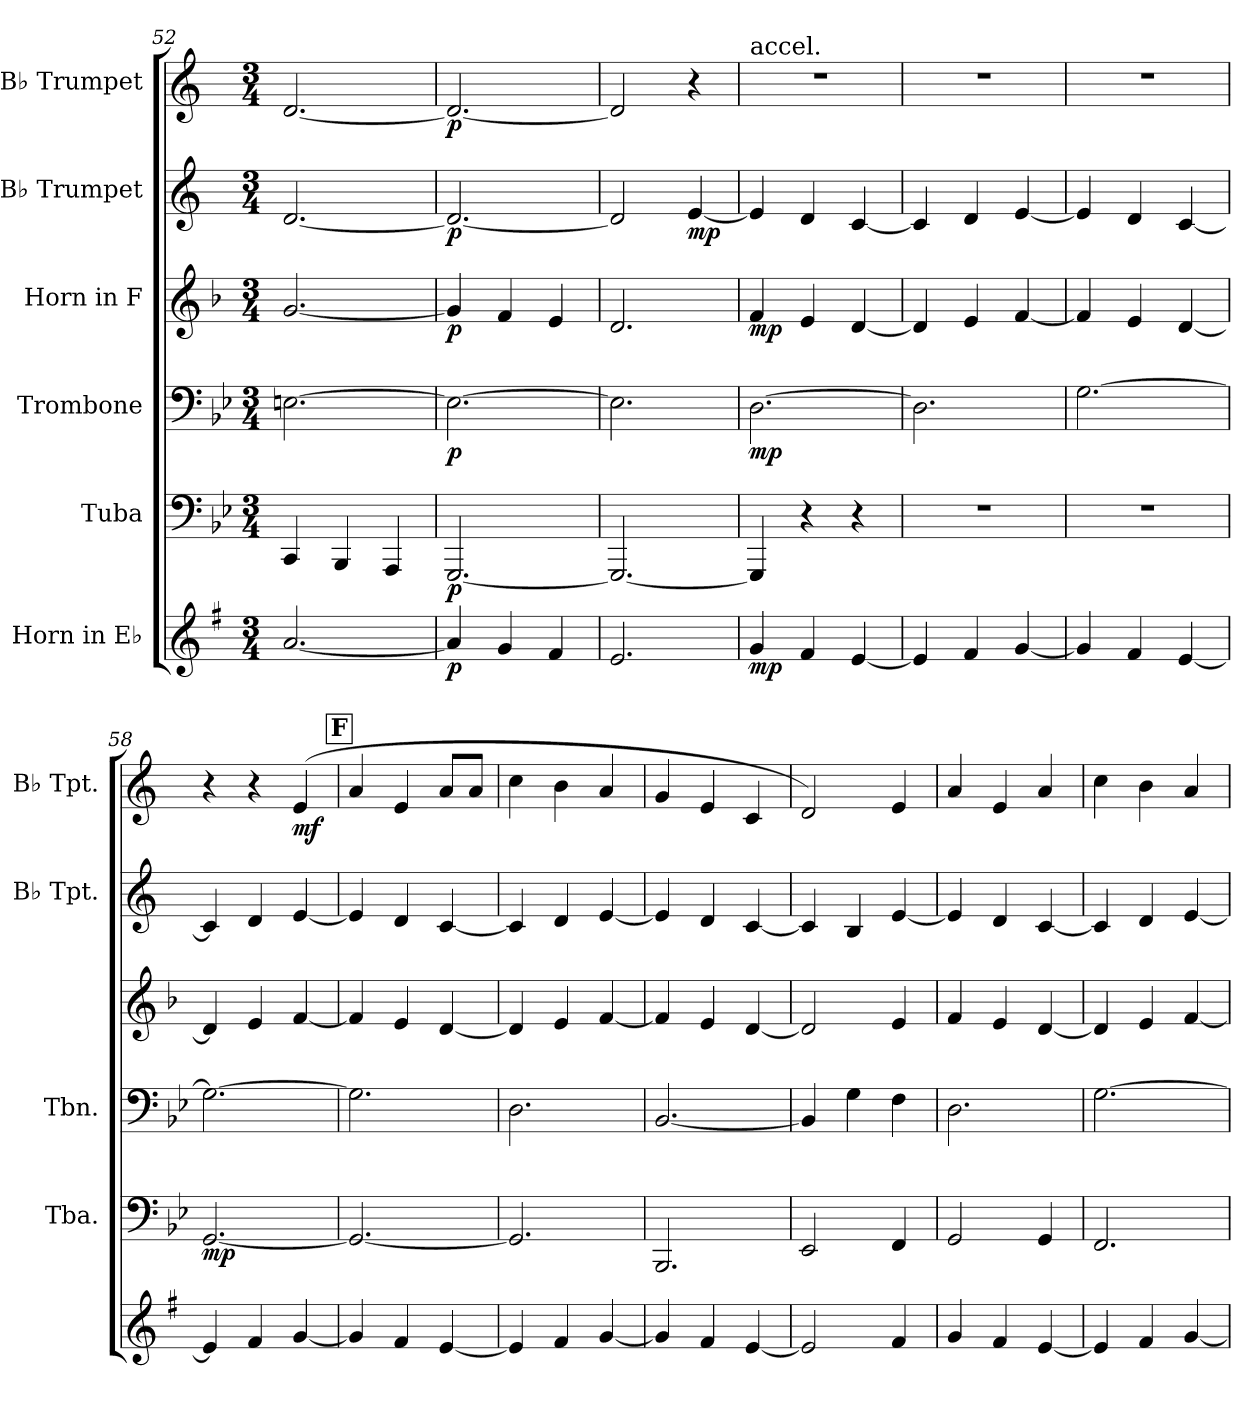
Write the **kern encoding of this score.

**kern	**dynam	**kern	**dynam	**kern	**dynam	**kern	**dynam	**kern	**dynam	**kern	**dynam
*part6	*part6	*part5	*part5	*part4	*part4	*part3	*part3	*part2	*part2	*part1	*part1
*staff6	*staff6	*staff5	*staff5	*staff4	*staff4	*staff3	*staff3	*staff2	*staff2	*staff1	*staff1
*I"Horn in E♭	*	*I"Tuba	*	*I"Trombone	*	*I"Horn in F	*	*I"B♭ Trumpet	*	*I"B♭ Trumpet	*
*	*	*I'Tba.	*	*I'Tbn.	*	*	*	*I'B♭ Tpt.	*	*I'B♭ Tpt.	*
*clefG2	*	*clefF4	*	*clefF4	*	*clefG2	*	*clefG2	*	*clefG2	*
*ITrd5c9	*	*	*	*	*	*ITrd4c7	*	*ITrd1c2	*	*ITrd1c2	*
*k[b-e-]	*	*k[b-e-]	*	*k[b-e-]	*	*k[b-e-]	*	*k[b-e-]	*	*k[b-e-]	*
*M3/4	*	*M3/4	*	*M3/4	*	*M3/4	*	*M3/4	*	*M3/4	*
=52	=52	=52	=52	=52	=52	=52	=52	=52	=52	=52	=52
[2.c/	.	4CC/	.	[2.En\	.	[2.c/	.	[2.c/	.	[2.c/	.
.	.	4BBB-/	.	.	.	.	.	.	.	.	.
.	.	4AAA/	.	.	.	.	.	.	.	.	.
=53	=53	=53	=53	=53	=53	=53	=53	=53	=53	=53	=53
!	!LO:DY:b	!	!LO:DY:b	!	!LO:DY:b	!	!LO:DY:b	!	!LO:DY:b	!	!LO:DY:b
4c/]	p	[2.GGG/	p	2.E\_	p	4c/]	p	2.c/_	p	2.c/_	p
4B-/	.	.	.	.	.	4B-/	.	.	.	.	.
4A/	.	.	.	.	.	4A/	.	.	.	.	.
=54	=54	=54	=54	=54	=54	=54	=54	=54	=54	=54	=54
2.G/	.	2.GGG/_	.	2.E\]	.	2.G/	.	2c/]	.	2c/]	.
!	!	!	!	!	!	!	!	!	!LO:DY:b	!	!
.	.	.	.	.	.	.	.	[4d/	mp	4r	.
=55	=55	=55	=55	=55	=55	=55	=55	=55	=55	=55	=55
*	*	*	*	*	*	*	*	*	*	*MM90	*
!	!	!	!	!	!	!	!	!	!	!LO:TX:t=accel.	!
!	!LO:DY:b	!	!	!	!LO:DY:b	!	!LO:DY:b	!	!	!	!
4B-/	mp	4GGG/]	.	[2.D\	mp	4B-/	mp	4d/]	.	2.r	.
4A/	.	4r	.	.	.	4A/	.	4c/	.	.	.
[4G/	.	4r	.	.	.	[4G/	.	[4B-/	.	.	.
=56	=56	=56	=56	=56	=56	=56	=56	=56	=56	=56	=56
*	*	*	*	*	*	*	*	*	*	*MM100	*
4G/]	.	2.r	.	2.D\]	.	4G/]	.	4B-/]	.	2.r	.
4A/	.	.	.	.	.	4A/	.	4c/	.	.	.
[4B-/	.	.	.	.	.	[4B-/	.	[4d/	.	.	.
=57	=57	=57	=57	=57	=57	=57	=57	=57	=57	=57	=57
*	*	*	*	*	*	*	*	*	*	*MM110	*
4B-/]	.	2.r	.	[2.G\	.	4B-/]	.	4d/]	.	2.r	.
4A/	.	.	.	.	.	4A/	.	4c/	.	.	.
[4G/	.	.	.	.	.	[4G/	.	[4B-/	.	.	.
=58	=58	=58	=58	=58	=58	=58	=58	=58	=58	=58	=58
!	!	!	!LO:DY:b	!	!	!	!	!	!	!	!
4G/]	.	[2.GG/	mp	2.G\_	.	4G/]	.	4B-/]	.	4r	.
4A/	.	.	.	.	.	4A/	.	4c/	.	4r	.
!	!	!	!	!	!	!	!	!	!	!	!LO:DY:b
[4B-/	.	.	.	.	.	[4B-/	.	[4d/	.	(>4d/	mf
!!LO:REH:place=s1:a:B:fs=14:t=F
=59	=59	=59	=59	=59	=59	=59	=59	=59	=59	=59	=59
4B-/]	.	2.GG/_	.	2.G\]	.	4B-/]	.	4d/]	.	4g/	.
4A/	.	.	.	.	.	4A/	.	4c/	.	4d/	.
[4G/	.	.	.	.	.	[4G/	.	[4B-/	.	8g/L	.
.	.	.	.	.	.	.	.	.	.	8g/J	.
!!LO:LB:g=z
=60	=60	=60	=60	=60	=60	=60	=60	=60	=60	=60	=60
4G/]	.	2.GG/]	.	2.D\	.	4G/]	.	4B-/]	.	4b-\	.
4A/	.	.	.	.	.	4A/	.	4c/	.	4a\	.
[4B-/	.	.	.	.	.	[4B-/	.	[4d/	.	4g/	.
=61	=61	=61	=61	=61	=61	=61	=61	=61	=61	=61	=61
4B-/]	.	2.BBB-/	.	[2.BB-/	.	4B-/]	.	4d/]	.	4f/	.
4A/	.	.	.	.	.	4A/	.	4c/	.	4d/	.
[4G/	.	.	.	.	.	[4G/	.	[4B-/	.	4B-/	.
=62	=62	=62	=62	=62	=62	=62	=62	=62	=62	=62	=62
2G/]	.	2EE-/	.	4BB-/]	.	2G/]	.	4B-/]	.	2c/)	.
.	.	.	.	4G\	.	.	.	4A/	.	.	.
4A/	.	4FF/	.	4F\	.	4A/	.	[4d/	.	4d/	.
=63	=63	=63	=63	=63	=63	=63	=63	=63	=63	=63	=63
4B-/	.	2GG/	.	2.D\	.	4B-/	.	4d/]	.	4g/	.
4A/	.	.	.	.	.	4A/	.	4c/	.	4d/	.
[4G/	.	4GG/	.	.	.	[4G/	.	[4B-/	.	4g/	.
=64	=64	=64	=64	=64	=64	=64	=64	=64	=64	=64	=64
4G/]	.	2.FF/	.	[2.G\	.	4G/]	.	4B-/]	.	4b-\	.
4A/	.	.	.	.	.	4A/	.	4c/	.	4a\	.
[4B-/	.	.	.	.	.	[4B-/	.	[4d/	.	4g/	.
=	=	=	=	=	=	=	=	=	=	=	=
*-	*-	*-	*-	*-	*-	*-	*-	*-	*-	*-	*-
